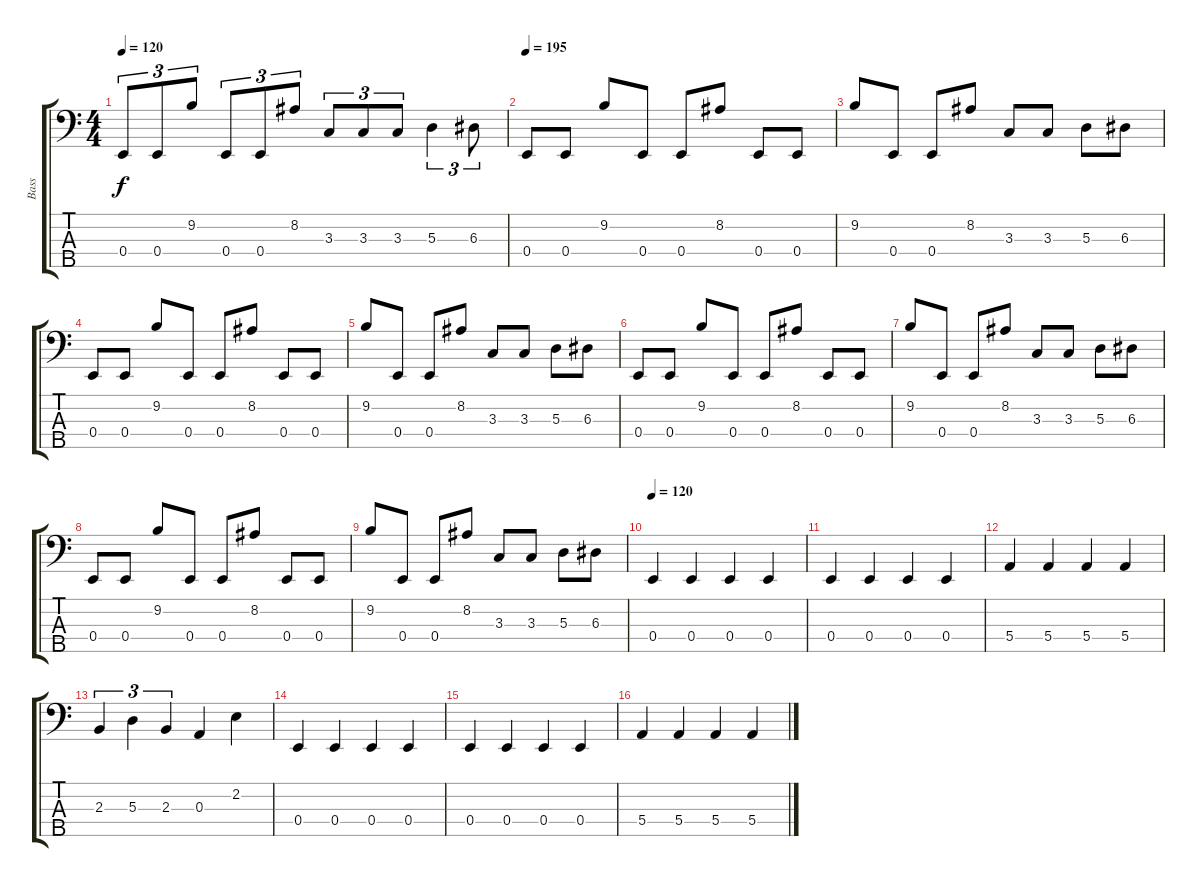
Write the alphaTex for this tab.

\track ("Bass" "Bass") {instrument electricbassfinger}
\staff {score tabs}
\tuning (G2 D2 A1 E1 B0) {hide}
\ts (4 4)
\tempo 120
\clef f4
\ks c
0.4.8{tu (3 2) dy f} 0.4.8{tu (3 2)} 9.2.8{tu (3 2)} 0.4.8{tu (3 2)} 0.4.8{tu (3 2)} 8.2.8{tu (3 2)} 3.3.8{tu (3 2)} 3.3.8{tu (3 2)} 3.3.8{tu (3 2)} 5.3.4{tu (3 2)} 6.3.8{tu (3 2)} |
\tempo 195
0.4.8 0.4.8 9.2.8 0.4.8 0.4.8 8.2.8 0.4.8 0.4.8 |
9.2.8 0.4.8 0.4.8 8.2.8 3.3.8 3.3.8 5.3.8 6.3.8 |
0.4.8 0.4.8 9.2.8 0.4.8 0.4.8 8.2.8 0.4.8 0.4.8 |
9.2.8 0.4.8 0.4.8 8.2.8 3.3.8 3.3.8 5.3.8 6.3.8 |
0.4.8 0.4.8 9.2.8 0.4.8 0.4.8 8.2.8 0.4.8 0.4.8 |
9.2.8 0.4.8 0.4.8 8.2.8 3.3.8 3.3.8 5.3.8 6.3.8 |
0.4.8 0.4.8 9.2.8 0.4.8 0.4.8 8.2.8 0.4.8 0.4.8 |
9.2.8 0.4.8 0.4.8 8.2.8 3.3.8 3.3.8 5.3.8 6.3.8 |
\tempo 120
0.4.4 0.4.4 0.4.4 0.4.4 |
0.4.4 0.4.4 0.4.4 0.4.4 |
5.4.4 5.4.4 5.4.4 5.4.4 |
2.3.4{tu (3 2)} 5.3.4{tu (3 2)} 2.3.4{tu (3 2)} 0.3.4 2.2.4 |
0.4.4 0.4.4 0.4.4 0.4.4 |
0.4.4 0.4.4 0.4.4 0.4.4 |
5.4.4 5.4.4 5.4.4 5.4.4
